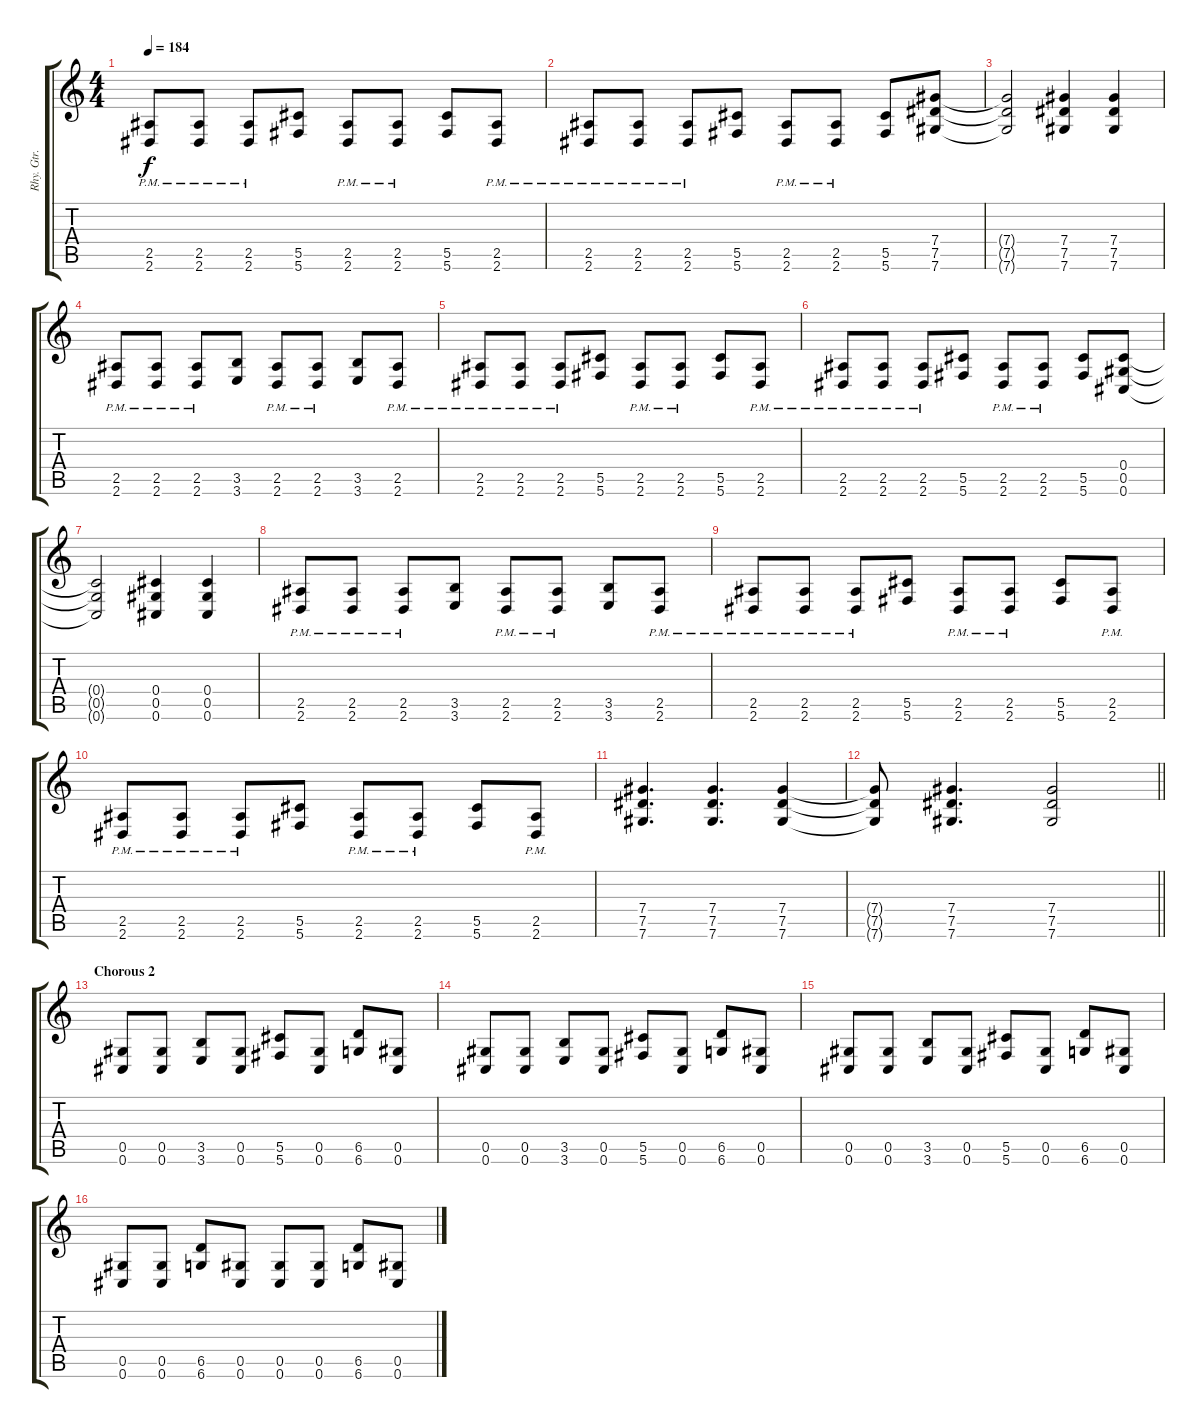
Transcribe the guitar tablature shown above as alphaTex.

\track ("Rhy. Gtr. 1" "Rhy. Gtr. ") {instrument distortionguitar}
\staff {score tabs}
\tuning (Eb4 Bb3 Gb3 Db3 Ab2 Db2) {hide}
\ts (4 4)
\tempo 184
\clef g2
\ks c
(2.5{pm} 2.6{pm}).8{dy f} (2.5{pm} 2.6{pm}).8 (2.5{pm} 2.6{pm}).8 (5.5 5.6).8 (2.5{pm} 2.6{pm}).8 (2.5{pm} 2.6{pm}).8 (5.5 5.6).8 (2.5{pm} 2.6{pm}).8 |
(2.5{pm} 2.6{pm}).8 (2.5{pm} 2.6{pm}).8 (2.5{pm} 2.6{pm}).8 (5.5 5.6).8 (2.5{pm} 2.6{pm}).8 (2.5{pm} 2.6{pm}).8 (5.5 5.6).8 (7.4 7.5 7.6).8 |
(7.4{t} 7.5{t} 7.6{t}).2 (7.4 7.5 7.6).4 (7.4 7.5 7.6).4 |
(2.5{pm} 2.6{pm}).8 (2.5{pm} 2.6{pm}).8 (2.5{pm} 2.6{pm}).8 (3.5 3.6).8 (2.5{pm} 2.6{pm}).8 (2.5{pm} 2.6{pm}).8 (3.5 3.6).8 (2.5{pm} 2.6{pm}).8 |
(2.5{pm} 2.6{pm}).8 (2.5{pm} 2.6{pm}).8 (2.5{pm} 2.6{pm}).8 (5.5 5.6).8 (2.5{pm} 2.6{pm}).8 (2.5{pm} 2.6{pm}).8 (5.5 5.6).8 (2.5{pm} 2.6{pm}).8 |
(2.5{pm} 2.6{pm}).8 (2.5{pm} 2.6{pm}).8 (2.5{pm} 2.6{pm}).8 (5.5 5.6).8 (2.5{pm} 2.6{pm}).8 (2.5{pm} 2.6{pm}).8 (5.5 5.6).8 (0.4 0.5 0.6).8 |
(0.4{t} 0.5{t} 0.6{t}).2 (0.4 0.5 0.6).4 (0.4 0.5 0.6).4 |
(2.5{pm} 2.6{pm}).8 (2.5{pm} 2.6{pm}).8 (2.5{pm} 2.6{pm}).8 (3.5 3.6).8 (2.5{pm} 2.6{pm}).8 (2.5{pm} 2.6{pm}).8 (3.5 3.6).8 (2.5{pm} 2.6{pm}).8 |
(2.5{pm} 2.6{pm}).8 (2.5{pm} 2.6{pm}).8 (2.5{pm} 2.6{pm}).8 (5.5 5.6).8 (2.5{pm} 2.6{pm}).8 (2.5{pm} 2.6{pm}).8 (5.5 5.6).8 (2.5{pm} 2.6{pm}).8 |
(2.5{pm} 2.6{pm}).8 (2.5{pm} 2.6{pm}).8 (2.5{pm} 2.6{pm}).8 (5.5 5.6).8 (2.5{pm} 2.6{pm}).8 (2.5{pm} 2.6{pm}).8 (5.5 5.6).8 (2.5{pm} 2.6{pm}).8 |
(7.4 7.5 7.6).4{d} (7.4 7.5 7.6).4{d} (7.4 7.5 7.6).4 |
\barLineRight lightlight
(7.4{t} 7.5{t} 7.6{t}).8 (7.4 7.5 7.6).4{d} (7.4 7.5 7.6).2 |
\section ("" "Chorous 2")
(0.5 0.6).8 (0.5 0.6).8 (3.5 3.6).8 (0.5 0.6).8 (5.5 5.6).8 (0.5 0.6).8 (6.5 6.6).8 (0.5 0.6).8 |
(0.5 0.6).8 (0.5 0.6).8 (3.5 3.6).8 (0.5 0.6).8 (5.5 5.6).8 (0.5 0.6).8 (6.5 6.6).8 (0.5 0.6).8 |
(0.5 0.6).8 (0.5 0.6).8 (3.5 3.6).8 (0.5 0.6).8 (5.5 5.6).8 (0.5 0.6).8 (6.5 6.6).8 (0.5 0.6).8 |
(0.5 0.6).8 (0.5 0.6).8 (6.5 6.6).8 (0.5 0.6).8 (0.5 0.6).8 (0.5 0.6).8 (6.5 6.6).8 (0.5 0.6).8
